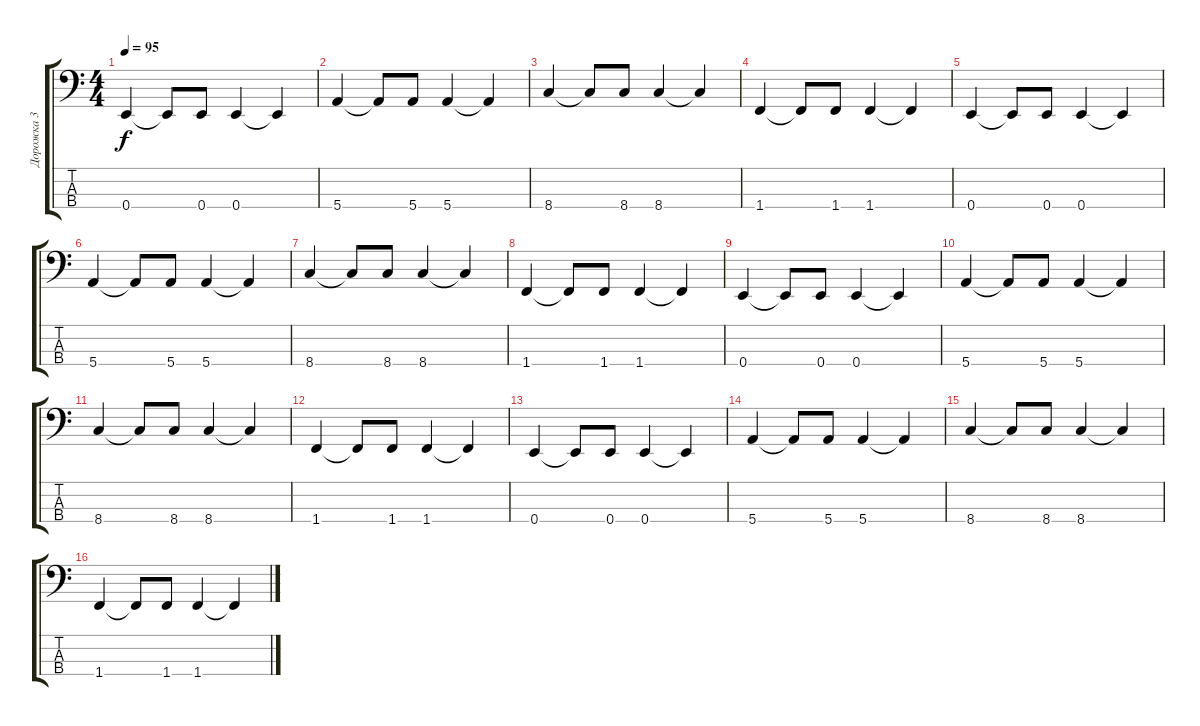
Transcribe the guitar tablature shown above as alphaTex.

\track ("Дорожка 3" "Дорожка 3") {instrument electricbassfinger}
\staff {score tabs}
\tuning (G2 D2 A1 E1) {hide}
\ts (4 4)
\tempo 95
\clef f4
\ks c
0.4.4{dy f} 0.4{t}.8 0.4.8 0.4.4 0.4{t}.4 |
5.4.4 5.4{t}.8 5.4.8 5.4.4 5.4{t}.4 |
8.4.4 8.4{t}.8 8.4.8 8.4.4 8.4{t}.4 |
1.4.4 1.4{t}.8 1.4.8 1.4.4 1.4{t}.4 |
0.4.4 0.4{t}.8 0.4.8 0.4.4 0.4{t}.4 |
5.4.4 5.4{t}.8 5.4.8 5.4.4 5.4{t}.4 |
8.4.4 8.4{t}.8 8.4.8 8.4.4 8.4{t}.4 |
1.4.4 1.4{t}.8 1.4.8 1.4.4 1.4{t}.4 |
0.4.4 0.4{t}.8 0.4.8 0.4.4 0.4{t}.4 |
5.4.4 5.4{t}.8 5.4.8 5.4.4 5.4{t}.4 |
8.4.4 8.4{t}.8 8.4.8 8.4.4 8.4{t}.4 |
1.4.4 1.4{t}.8 1.4.8 1.4.4 1.4{t}.4 |
0.4.4 0.4{t}.8 0.4.8 0.4.4 0.4{t}.4 |
5.4.4 5.4{t}.8 5.4.8 5.4.4 5.4{t}.4 |
8.4.4 8.4{t}.8 8.4.8 8.4.4 8.4{t}.4 |
1.4.4 1.4{t}.8 1.4.8 1.4.4 1.4{t}.4
